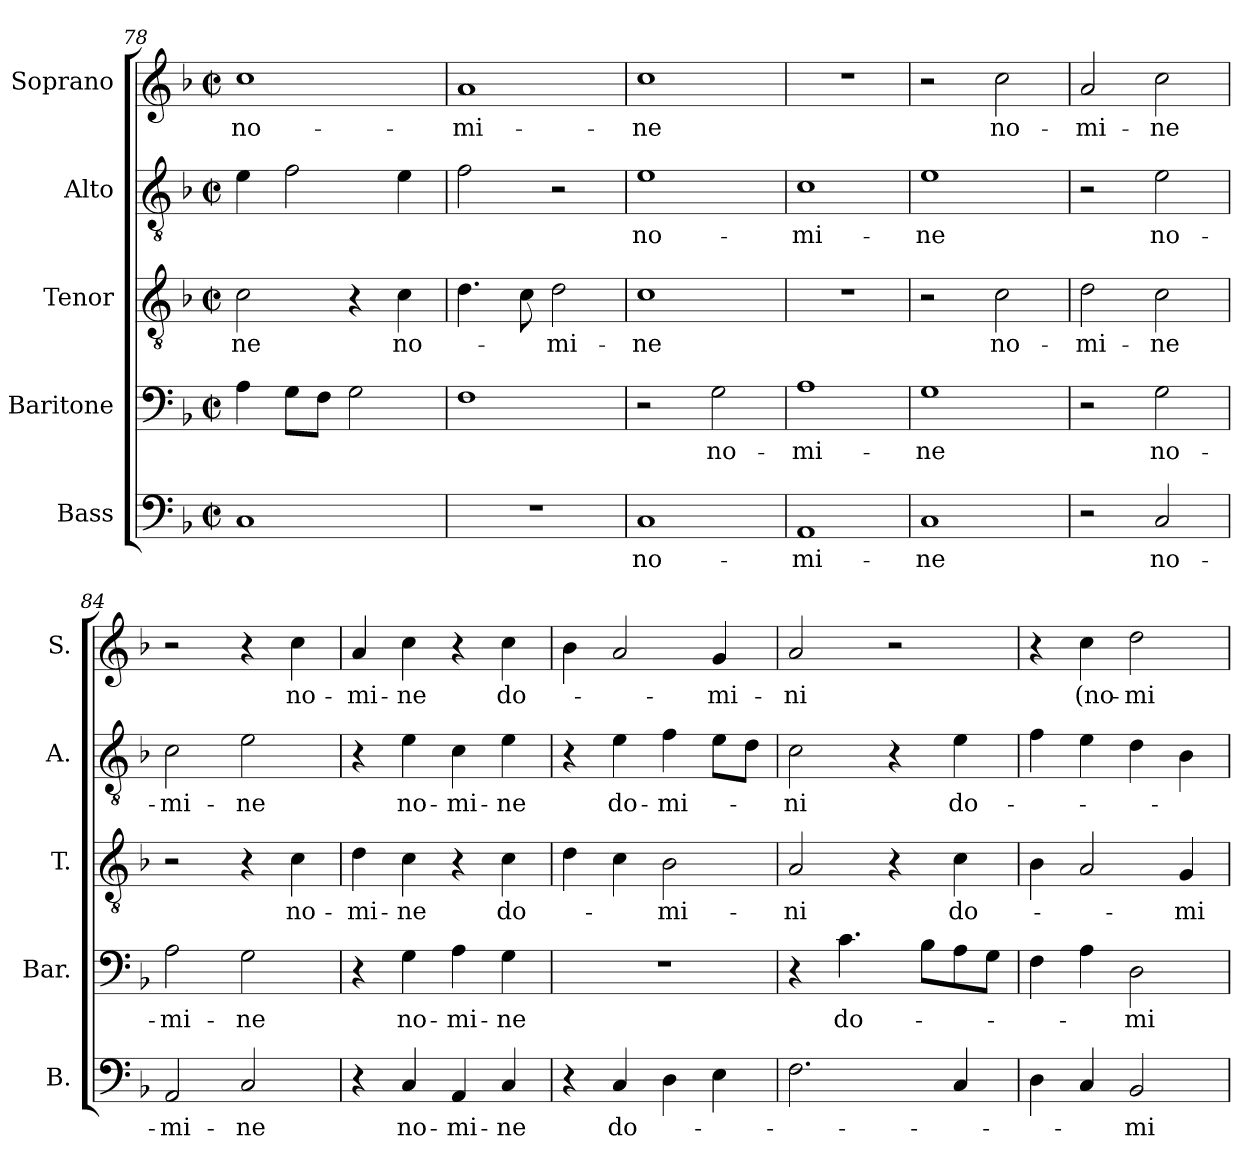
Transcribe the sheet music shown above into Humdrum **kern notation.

**kern	**text	**kern	**text	**kern	**text	**kern	**text	**kern	**text
*part5	*part5	*part4	*part4	*part3	*part3	*part2	*part2	*part1	*part1
*staff5	*staff5	*staff4	*staff4	*staff3	*staff3	*staff2	*staff2	*staff1	*staff1
*I"Bass	*	*I"Baritone	*	*I"Tenor	*	*I"Alto	*	*I"Soprano	*
*I'B.	*	*I'Bar.	*	*I'T.	*	*I'A.	*	*I'S.	*
*clefF4	*	*clefF4	*	*clefGv2	*	*clefGv2	*	*clefG2	*
*k[b-]	*	*k[b-]	*	*k[b-]	*	*k[b-]	*	*k[b-]	*
*M2/2	*	*M2/2	*	*M2/2	*	*M2/2	*	*M2/2	*
*met(c|)	*	*met(c|)	*	*met(c|)	*	*met(c|)	*	*met(c|)	*
=78	=78	=78	=78	=78	=78	=78	=78	=78	=78
!	!	!	!	!	!LO:LY:b	!	!	!	!LO:LY:b
1C	.	4A\	.	2c\	-ne	4e\	.	1cc	no-
.	.	8G\L	.	.	.	2f\	.	.	.
.	.	8F\J	.	.	.	.	.	.	.
.	.	2G\	.	4r	.	.	.	.	.
!	!	!	!	!	!LO:LY:b	!	!	!	!
.	.	.	.	4c\	no-	4e\	.	.	.
=79	=79	=79	=79	=79	=79	=79	=79	=79	=79
!	!	!	!	!	!	!	!	!	!LO:LY:b
1r	.	1F	.	4.d\	.	2f\	.	1a	-mi-
.	.	.	.	8c\	.	.	.	.	.
!	!	!	!	!	!LO:LY:b	!	!	!	!
.	.	.	.	2d\	mi-	2r	.	.	.
=80	=80	=80	=80	=80	=80	=80	=80	=80	=80
!	!LO:LY:b	!	!	!	!LO:LY:b	!	!LO:LY:b	!	!LO:LY:b
1C	no-	2r	.	1c	-ne	1e	no-	1cc	-ne
!	!	!	!LO:LY:b	!	!	!	!	!	!
.	.	2G\	no-	.	.	.	.	.	.
=81	=81	=81	=81	=81	=81	=81	=81	=81	=81
!	!LO:LY:b	!	!LO:LY:b	!	!	!	!LO:LY:b	!	!
1AA	-mi-	1A	-mi-	1r	.	1c	-mi-	1r	.
=82	=82	=82	=82	=82	=82	=82	=82	=82	=82
!	!LO:LY:b	!	!LO:LY:b	!	!	!	!LO:LY:b	!	!
1C	-ne	1G	-ne	2r	.	1e	-ne	2r	.
!	!	!	!	!	!LO:LY:b	!	!	!	!LO:LY:b
.	.	.	.	2c\	no-	.	.	2cc\	no-
=83	=83	=83	=83	=83	=83	=83	=83	=83	=83
!	!	!	!	!	!LO:LY:b	!	!	!	!LO:LY:b
2r	.	2r	.	2d\	-mi-	2r	.	2a/	-mi-
!	!LO:LY:b	!	!LO:LY:b	!	!LO:LY:b	!	!LO:LY:b	!	!LO:LY:b
2C/	no-	2G\	no-	2c\	-ne	2e\	no-	2cc\	-ne
=84	=84	=84	=84	=84	=84	=84	=84	=84	=84
!	!LO:LY:b	!	!LO:LY:b	!	!	!	!LO:LY:b	!	!
2AA/	-mi-	2A\	-mi-	2r	.	2c\	-mi-	2r	.
!	!LO:LY:b	!	!LO:LY:b	!	!	!	!LO:LY:b	!	!
2C/	-ne	2G\	-ne	4r	.	2e\	-ne	4r	.
!	!	!	!	!	!LO:LY:b	!	!	!	!LO:LY:b
.	.	.	.	4c\	no-	.	.	4cc\	no-
=85	=85	=85	=85	=85	=85	=85	=85	=85	=85
!	!	!	!	!	!LO:LY:b	!	!	!	!LO:LY:b
4r	.	4r	.	4d\	-mi-	4r	.	4a/	-mi-
!	!LO:LY:b	!	!LO:LY:b	!	!LO:LY:b	!	!LO:LY:b	!	!LO:LY:b
4C/	no-	4G\	no-	4c\	-ne	4e\	no-	4cc\	-ne
!	!LO:LY:b	!	!LO:LY:b	!	!	!	!LO:LY:b	!	!
4AA/	-mi-	4A\	-mi-	4r	.	4c\	-mi-	4r	.
!	!LO:LY:b	!	!LO:LY:b	!	!LO:LY:b	!	!LO:LY:b	!	!LO:LY:b
4C/	-ne	4G\	-ne	4c\	do-	4e\	-ne	4cc\	do-
=86	=86	=86	=86	=86	=86	=86	=86	=86	=86
4r	.	1r	.	4d\	.	4r	.	4b-\	.
!	!LO:LY:b	!	!	!	!	!	!LO:LY:b	!	!
4C/	do-	.	.	4c\	.	4e\	do-	2a/	.
!	!	!	!	!	!LO:LY:b	!	!LO:LY:b	!	!
4D\	.	.	.	2B-\	-mi-	4f\	-mi-	.	.
!	!	!	!	!	!	!	!	!	!LO:LY:b
4E\	.	.	.	.	.	8e\L	.	4g/	-mi-
.	.	.	.	.	.	8d\J	.	.	.
=87	=87	=87	=87	=87	=87	=87	=87	=87	=87
!	!	!	!	!	!LO:LY:b	!	!LO:LY:b	!	!LO:LY:b
2.F\	.	4r	.	2A/	-ni	2c\	-ni	2a/	-ni
!	!	!	!LO:LY:b	!	!	!	!	!	!
.	.	4.c\	do-	.	.	.	.	.	.
.	.	.	.	4r	.	4r	.	2r	.
.	.	8B-\L	.	.	.	.	.	.	.
!	!	!	!	!	!LO:LY:b	!	!LO:LY:b	!	!
4C/	.	8A\	.	4c\	do-	4e\	do-	.	.
.	.	8G\J	.	.	.	.	.	.	.
=88	=88	=88	=88	=88	=88	=88	=88	=88	=88
4D\	.	4F\	.	4B-\	.	4f\	.	4r	.
!	!	!	!	!	!	!	!	!	!LO:LY:b
4C/	.	4A\	.	2A/	.	4e\	.	4cc\	(no-
!	!LO:LY:b	!	!LO:LY:b	!	!	!	!	!	!LO:LY:b
2BB-/	mi-	2D\	-mi-	.	.	4d\	.	2dd\	-mi-
!	!	!	!	!	!LO:LY:b	!	!	!	!
.	.	.	.	4G/	-mi-	4B-\	.	.	.
=	=	=	=	=	=	=	=	=	=
*-	*-	*-	*-	*-	*-	*-	*-	*-	*-
